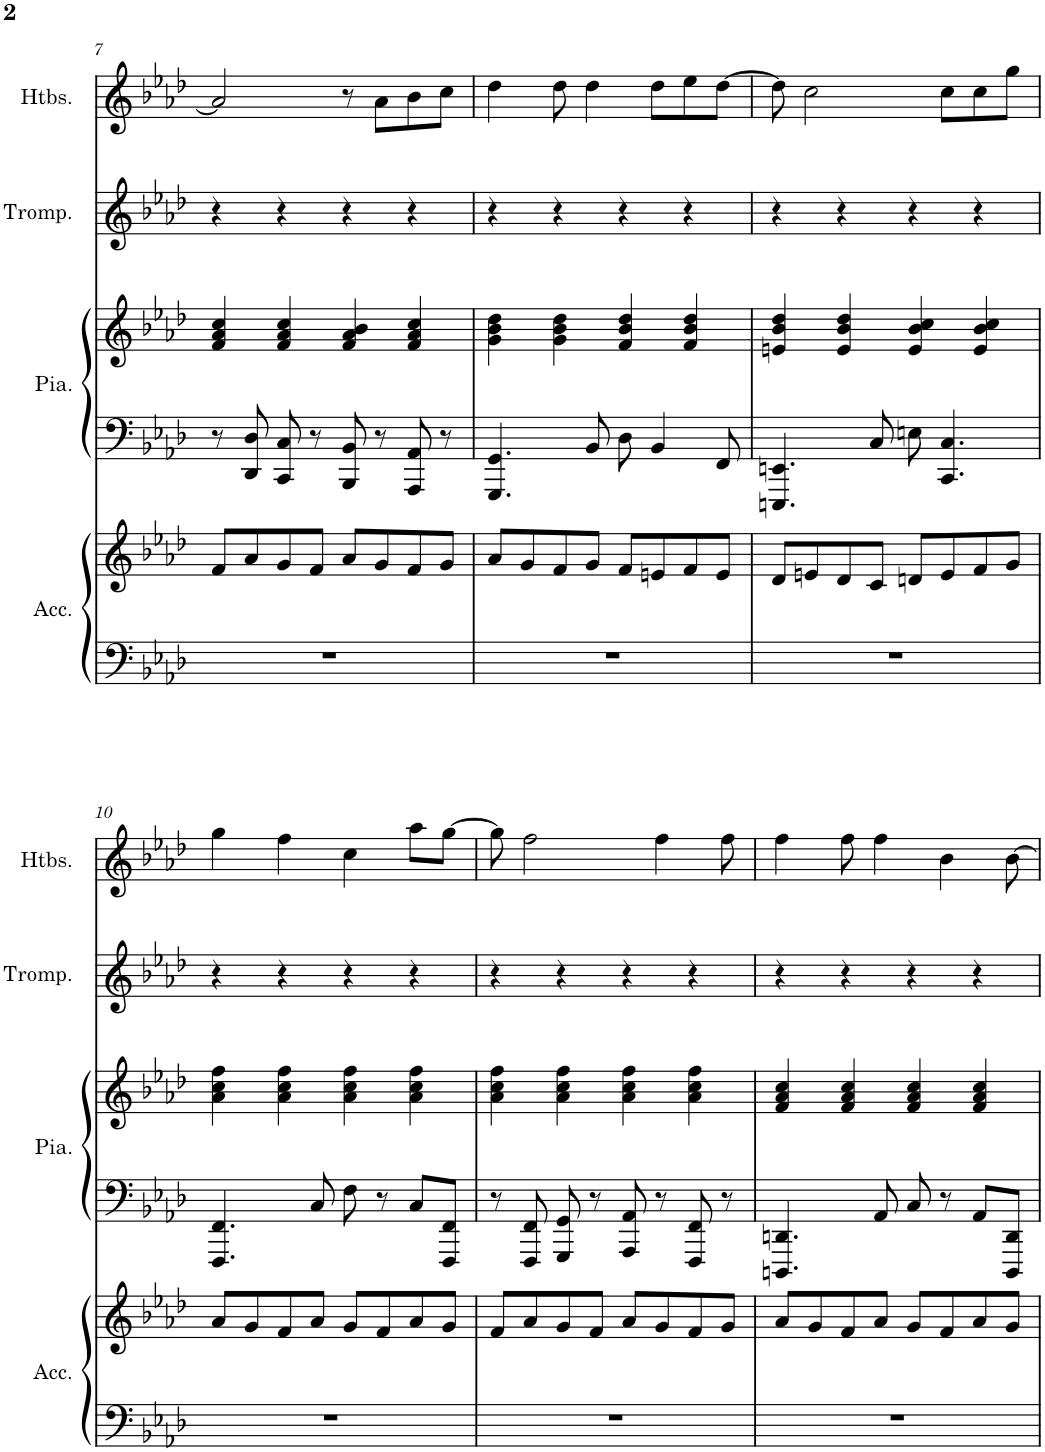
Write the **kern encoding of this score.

**kern	**kern	**kern	**kern	**kern	**kern
*part4	*part4	*part3	*part3	*part2	*part1
*staff6	*staff5	*staff4	*staff3	*staff2	*staff1
*I"Accordéon	*	*I"Piano à queue	*	*I"Trompette	*I"Hautbois
*I'Acc.	*	*I'Pia.	*	*I'Tromp.	*I'Htbs.
!!LO:PB:g=z
*clefF4	*clefG2	*clefF4	*clefG2	*clefG2	*clefG2
*	*	*	*	*Trd1c2	*
*k[b-e-a-d-]	*k[b-e-a-d-]	*k[b-e-a-d-]	*k[b-e-a-d-]	*k[b-e-a-d-]	*k[b-e-a-d-]
*M4/4	*M4/4	*M4/4	*M4/4	*M4/4	*M4/4
=7	=7	=7	=7	=7	=7
1r	8f/L	8r	4f/ 4a-/ 4cc/	4r	2a-/]
.	8a-/	8DD-/ 8D-/	.	.	.
.	8g/	8CC/ 8C/	4f/ 4a-/ 4cc/	4r	.
.	8f/J	8r	.	.	.
.	8a-/L	8BBB-/ 8BB-/	4f/ 4a-/ 4b-/	4r	8r
.	8g/	8r	.	.	8a-\L
.	8f/	8AAA-/ 8AA-/	4f/ 4a-/ 4cc/	4r	8b-\
.	8g/J	8r	.	.	8cc\J
=8	=8	=8	=8	=8	=8
1r	8a-/L	4.GGG/ 4.GG/	4g\ 4b-\ 4dd-\	4r	4dd-\
.	8g/	.	.	.	.
.	8f/	.	4g\ 4b-\ 4dd-\	4r	8dd-\
.	8g/J	8BB-/	.	.	4dd-\
.	8f/L	8D-\	4f/ 4b-/ 4dd-/	4r	.
.	8en/	4BB-/	.	.	8dd-\L
.	8f/	.	4f/ 4b-/ 4dd-/	4r	8ee-\
.	8e/J	8FF/	.	.	[8dd-\J
=9	=9	=9	=9	=9	=9
1r	8d-/L	4.EEEn/ 4.EEn/	4en/ 4b-/ 4dd-/	4r	8dd-\]
.	8en/	.	.	.	2cc\
.	8d-/	.	4e/ 4b-/ 4dd-/	4r	.
.	8c/J	8C/	.	.	.
.	8dn/L	8En\	4e/ 4b-/ 4cc/	4r	.
.	8e/	4.CC/ 4.C/	.	.	8cc\L
.	8f/	.	4e/ 4b-/ 4cc/	4r	8cc\
.	8g/J	.	.	.	8gg\J
!!LO:LB:g=z
=10	=10	=10	=10	=10	=10
1r	8a-/L	4.FFF/ 4.FF/	4a-\ 4cc\ 4ff\	4r	4gg\
.	8g/	.	.	.	.
.	8f/	.	4a-\ 4cc\ 4ff\	4r	4ff\
.	8a-/J	8C/	.	.	.
.	8g/L	8F\	4a-\ 4cc\ 4ff\	4r	4cc\
.	8f/	8r	.	.	.
.	8a-/	8C/L	4a-\ 4cc\ 4ff\	4r	8aa-\L
.	8g/J	8FFF/ 8FF/J	.	.	[8gg\J
=11	=11	=11	=11	=11	=11
1r	8f/L	8r	4a-\ 4cc\ 4ff\	4r	8gg\]
.	8a-/	8FFF/ 8FF/	.	.	2ff\
.	8g/	8GGG/ 8GG/	4a-\ 4cc\ 4ff\	4r	.
.	8f/J	8r	.	.	.
.	8a-/L	8AAA-/ 8AA-/	4a-\ 4cc\ 4ff\	4r	.
.	8g/	8r	.	.	4ff\
.	8f/	8FFF/ 8FF/	4a-\ 4cc\ 4ff\	4r	.
.	8g/J	8r	.	.	8ff\
=12	=12	=12	=12	=12	=12
1r	8a-/L	4.DDDn/ 4.DDn/	4f/ 4a-/ 4cc/	4r	4ff\
.	8g/	.	.	.	.
.	8f/	.	4f/ 4a-/ 4cc/	4r	8ff\
.	8a-/J	8AA-/	.	.	4ff\
.	8g/L	8C/	4f/ 4a-/ 4cc/	4r	.
.	8f/	8r	.	.	4b-\
.	8a-/	8AA-/L	4f/ 4a-/ 4cc/	4r	.
.	8g/J	8DDD/ 8DD/J	.	.	[8b-\
=	=	=	=	=	=
*-	*-	*-	*-	*-	*-
